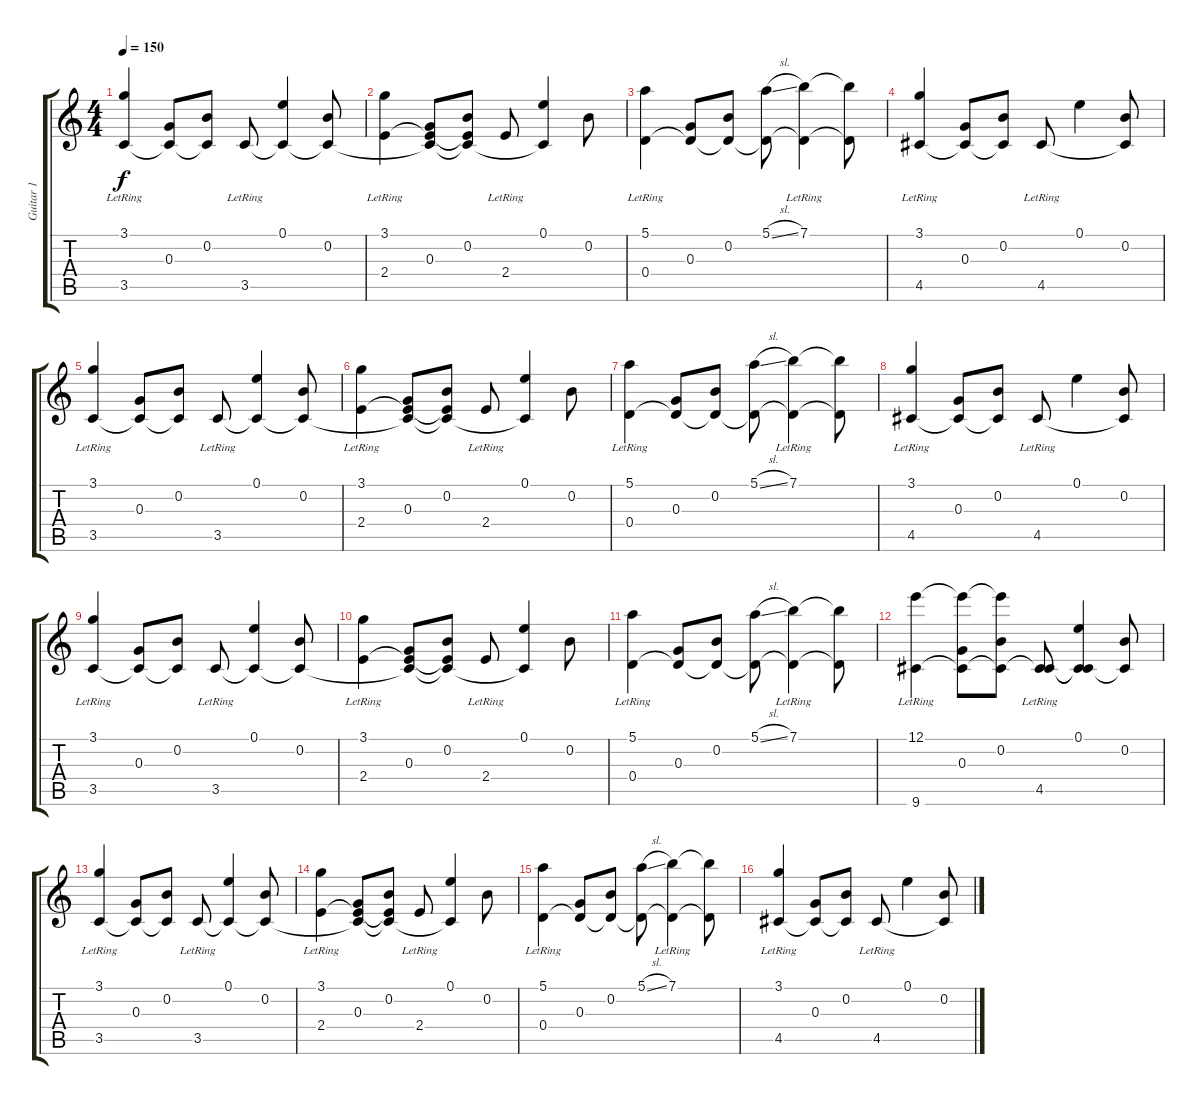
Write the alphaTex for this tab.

\track ("Guitar 1" "Guitar 1") {instrument acousticguitarsteel}
\staff {score tabs}
\tuning (E4 B3 G3 D3 A2 E2) {hide}
\ts (4 4)
\tempo 150
\clef g2
\ks c
(3.1 3.5{lr}).4{dy f} (0.3 3.5{t}).8 (0.2 3.5{t}).8 3.5{lr}.8 (0.1 3.5{t}).4 (0.2 3.5{t}).8 |
(3.1 2.4{lr}).4 (0.3 2.4{t} 3.5{t}).8 (0.2 2.4{t} 3.5{t}).8 2.4{lr}.8 (0.1 3.5{t}).4 0.2.8 |
(5.1 0.4{lr}).4 (0.3 0.4{t}).8 (0.2 0.4{t}).8 (5.1{sl} 0.4{t}).8 (7.1{lr} 0.4{t}).4 (7.1{t} 0.4{t}).8 |
(3.1 4.5{lr}).4 (0.3 4.5{t}).8 (0.2 4.5{t}).8 4.5{lr}.8 0.1.4 (0.2 4.5{t}).8 |
(3.1 3.5{lr}).4 (0.3 3.5{t}).8 (0.2 3.5{t}).8 3.5{lr}.8 (0.1 3.5{t}).4 (0.2 3.5{t}).8 |
(3.1 2.4{lr}).4 (0.3 2.4{t} 3.5{t}).8 (0.2 2.4{t} 3.5{t}).8 2.4{lr}.8 (0.1 3.5{t}).4 0.2.8 |
(5.1 0.4{lr}).4 (0.3 0.4{t}).8 (0.2 0.4{t}).8 (5.1{sl} 0.4{t}).8 (7.1{lr} 0.4{t}).4 (7.1{t} 0.4{t}).8 |
(3.1 4.5{lr}).4 (0.3 4.5{t}).8 (0.2 4.5{t}).8 4.5{lr}.8 0.1.4 (0.2 4.5{t}).8 |
(3.1 3.5{lr}).4 (0.3 3.5{t}).8 (0.2 3.5{t}).8 3.5{lr}.8 (0.1 3.5{t}).4 (0.2 3.5{t}).8 |
(3.1 2.4{lr}).4 (0.3 2.4{t} 3.5{t}).8 (0.2 2.4{t} 3.5{t}).8 2.4{lr}.8 (0.1 3.5{t}).4 0.2.8 |
(5.1 0.4{lr}).4 (0.3 0.4{t}).8 (0.2 0.4{t}).8 (5.1{sl} 0.4{t}).8 (7.1{lr} 0.4{t}).4 (7.1{t} 0.4{t}).8 |
(12.1{lr} 9.6{lr}).4 (12.1{t} 0.3 9.6{t}).8 (12.1{t} 0.2 9.6{t}).8 (4.5{lr} 9.6{t}).8 (0.1 4.5{t} 9.6{t}).4 (0.2 4.5{t}).8 |
(3.1 3.5{lr}).4 (0.3 3.5{t}).8 (0.2 3.5{t}).8 3.5{lr}.8 (0.1 3.5{t}).4 (0.2 3.5{t}).8 |
(3.1 2.4{lr}).4 (0.3 2.4{t} 3.5{t}).8 (0.2 2.4{t} 3.5{t}).8 2.4{lr}.8 (0.1 3.5{t}).4 0.2.8 |
(5.1 0.4{lr}).4 (0.3 0.4{t}).8 (0.2 0.4{t}).8 (5.1{sl} 0.4{t}).8 (7.1{lr} 0.4{t}).4 (7.1{t} 0.4{t}).8 |
(3.1 4.5{lr}).4 (0.3 4.5{t}).8 (0.2 4.5{t}).8 4.5{lr}.8 0.1.4 (0.2 4.5{t}).8
